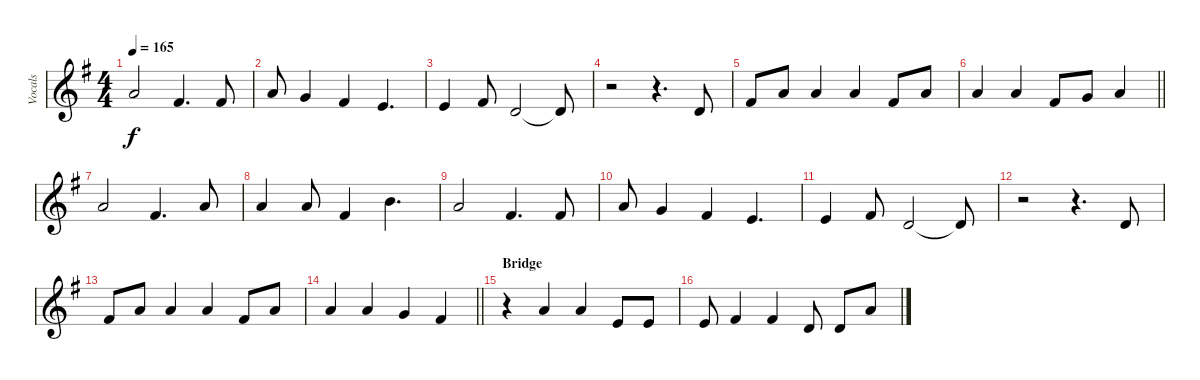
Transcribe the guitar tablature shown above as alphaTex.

\track ("Vocals" "Vocals") {instrument altosax}
\staff {score}
\tuning (E4 B3 G3 D3 A2 E2) {hide}
\ts (4 4)
\tempo 165
\clef g2
\ks eminor
5.1.2{dy f} 2.1.4{d} 2.1.8 |
5.1.8 3.1.4 2.1.4 0.1.4{d} |
0.1.4 2.1.8 3.2.2 3.2{t}.8 |
r.2 r.4{d} 3.2.8 |
7.2.8 5.1.8 5.1.4 5.1.4 7.2.8 5.1.8 |
\barLineRight lightlight
5.1.4 5.1.4 2.1.8 3.1.8 5.1.4 |
5.1.2 2.1.4{d} 5.1.8 |
5.1.4 5.1.8 7.2.4 7.1.4{d} |
5.1.2 2.1.4{d} 2.1.8 |
5.1.8 3.1.4 2.1.4 0.1.4{d} |
0.1.4 2.1.8 3.2.2 3.2{t}.8 |
r.2 r.4{d} 3.2.8 |
7.2.8 5.1.8 5.1.4 5.1.4 7.2.8 5.1.8 |
\barLineRight lightlight
5.1.4 5.1.4 3.1.4 2.1.4 |
\section ("" "Bridge")
r.4 5.1.4 5.1.4 5.2.8 5.2.8 |
5.2.8 7.2.4 7.2.4 3.2.8 3.2.8 5.1.8
